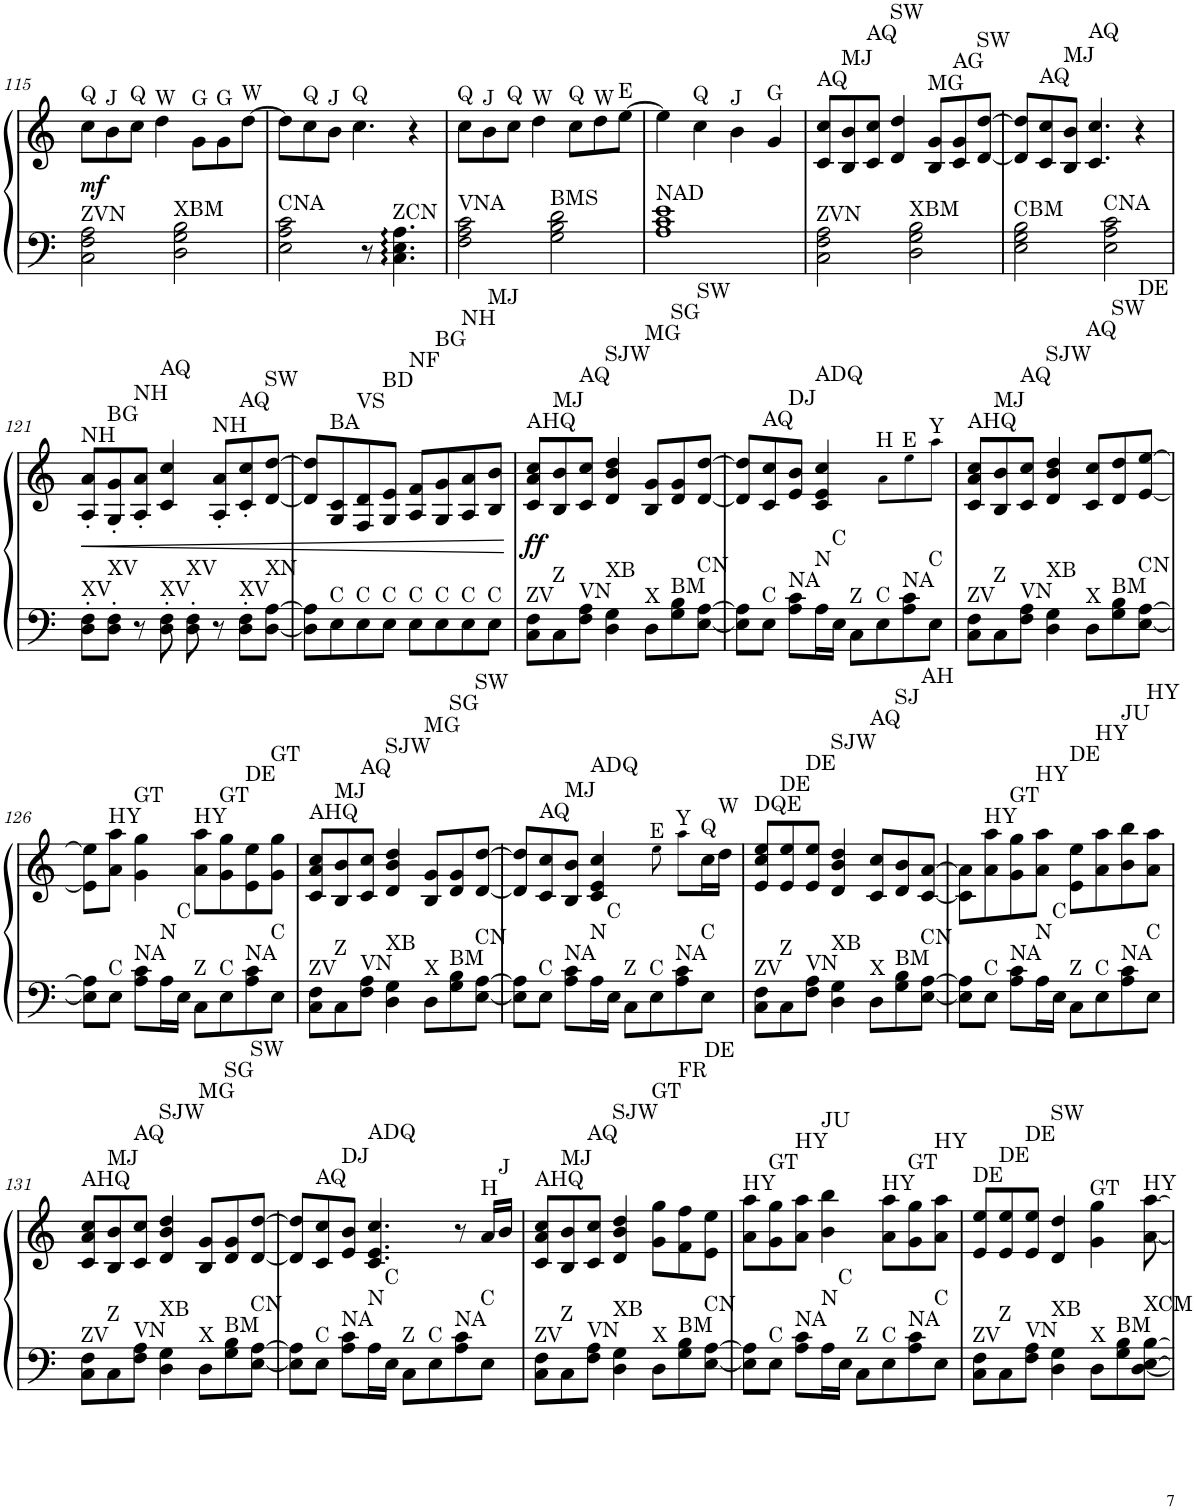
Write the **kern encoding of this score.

**kern	**kern	**dynam
*part1	*part1	*part1
*staff2	*staff1	*staff1/2
*I"Piano	*	*
*I'Pno.	*	*
!!LO:PB:g=z
*clefF4	*clefG2	*
*k[]	*k[]	*
*M4/4	*M4/4	*
=115	=115	=115
!	!LO:TX:a:t=Q	!
!LO:TX:a:t=ZVN	!	!
!	!	!LO:DY:b
2C\ 2F\ 2A\	8cc\L	mf
!	!LO:TX:a:t=J	!
.	8b\	.
!	!LO:TX:a:t=Q	!
.	8cc\J	.
!	!LO:TX:a:t=W	!
.	4dd\	.
!LO:TX:a:t=XBM	!	!
2D\ 2G\ 2B\	.	.
!	!LO:TX:a:t=G	!
.	8g\L	.
!	!LO:TX:a:t=G	!
.	8g\	.
!	!LO:TX:a:t=W	!
.	[8dd\J	.
=116	=116	=116
!LO:TX:a:t=CNA	!	!
2E\ 2A\ 2c\	8dd\L]	.
!	!LO:TX:a:t=Q	!
.	8cc\	.
!	!LO:TX:a:t=J	!
.	8b\J	.
!	!LO:TX:a:t=Q	!
.	4.cc\	.
8r	.	.
!LO:TX:a:t=ZCN	!	!
4.C\ 4.E\ 4.A\	.	.
.	4r	.
=117	=117	=117
!	!LO:TX:a:t=Q	!
!LO:TX:a:t=VNA	!	!
2F\ 2A\ 2c\	8cc\L	.
!	!LO:TX:a:t=J	!
.	8b\	.
!	!LO:TX:a:t=Q	!
.	8cc\J	.
!	!LO:TX:a:t=W	!
.	4dd\	.
!LO:TX:a:t=BMS	!	!
2G\ 2B\ 2d\	.	.
!	!LO:TX:a:t=Q	!
.	8cc\L	.
!	!LO:TX:a:t=W	!
.	8dd\	.
!	!LO:TX:a:t=E	!
.	[8ee\J	.
=118	=118	=118
!LO:TX:a:t=NAD	!	!
1A 1c 1e	4ee\]	.
!	!LO:TX:a:t=Q	!
.	4cc\	.
!	!LO:TX:a:t=J	!
.	4b\	.
!	!LO:TX:a:t=G	!
.	4g/	.
=119	=119	=119
!	!LO:TX:a:t=AQ	!
!LO:TX:a:t=ZVN	!	!
2C\ 2F\ 2A\	8c/ 8cc/L	.
!	!LO:TX:a:t=MJ	!
.	8B/ 8b/	.
!	!LO:TX:a:t=AQ	!
.	8c/ 8cc/J	.
!	!LO:TX:a:t=SW	!
.	4d/ 4dd/	.
!LO:TX:a:t=XBM	!	!
2D\ 2G\ 2B\	.	.
!	!LO:TX:a:t=MG	!
.	8B/ 8g/L	.
!	!LO:TX:a:t=AG	!
.	8c/ 8g/	.
!	!LO:TX:a:t=SW	!
.	[8d/ [8dd/J	.
=120	=120	=120
!LO:TX:a:t=CBM	!	!
2E\ 2G\ 2B\	8d/] 8dd/]L	.
!	!LO:TX:a:t=AQ	!
.	8c/ 8cc/	.
!	!LO:TX:a:t=MJ	!
.	8B/ 8b/J	.
!	!LO:TX:a:t=AQ	!
.	4.c/ 4.cc/	.
!LO:TX:a:t=CNA	!	!
2E\ 2A\ 2c\	.	.
.	4r	.
!!LO:LB:g=z
=121	=121	=121
!	!LO:TX:a:t=NH	!
!LO:TX:a:t=XV	!	!
!	!	!LO:HP:b
8D\' 8F\'L	8A/' 8a/'L	<
!	!LO:TX:a:t=BG	!
!LO:TX:a:t=XV	!	!
8D\' 8F\'J	8G/' 8g/'	.
!	!LO:TX:a:t=NH	!
8r	8A/' 8a/'J	.
!	!LO:TX:a:t=AQ	!
!LO:TX:a:t=XV	!	!
8D\' 8F\'	4c/ 4cc/	.
!LO:TX:a:t=XV	!	!
8D\' 8F\'	.	.
!	!LO:TX:a:t=NH	!
8r	8A/' 8a/'L	.
!	!LO:TX:a:t=AQ	!
!LO:TX:a:t=XV	!	!
8D\' 8F\'L	8c/' 8cc/'	.
!	!LO:TX:a:t=SW	!
!LO:TX:a:t=XN	!	!
[8D\ [8A\J	[8d/ [8dd/J	.
=122	=122	=122
8D\] 8A\]L	8d/] 8dd/]L	.
!	!LO:TX:a:t=BA	!
!LO:TX:a:t=C	!	!
8E\	8G/ 8c/	.
!	!LO:TX:a:t=VS	!
!LO:TX:a:t=C	!	!
8E\	8F/ 8d/	.
!	!LO:TX:a:t=BD	!
!LO:TX:a:t=C	!	!
8E\J	8G/ 8e/J	.
!	!LO:TX:a:t=NF	!
!LO:TX:a:t=C	!	!
8E\L	8A/ 8f/L	.
!	!LO:TX:a:t=BG	!
!LO:TX:a:t=C	!	!
8E\	8G/ 8g/	.
!	!LO:TX:a:t=NH	!
!LO:TX:a:t=C	!	!
8E\	8A/ 8a/	.
!	!LO:TX:a:t=MJ	!
!LO:TX:a:t=C	!	!
8E\J	8B/ 8b/J	.
.	.	[
=123	=123	=123
!	!LO:TX:a:t=AHQ	!
!LO:TX:a:t=ZV	!	!
!	!	!LO:DY:b
8C\ 8F\L	8c/ 8a/ 8cc/L	ff
!	!LO:TX:a:t=MJ	!
!LO:TX:a:t=Z	!	!
8C\	8B/ 8b/	.
!	!LO:TX:a:t=AQ	!
!LO:TX:a:t=VN	!	!
8F\ 8A\J	8c/ 8cc/J	.
!	!LO:TX:a:t=SJW	!
!LO:TX:a:t=XB	!	!
4D\ 4G\	4d/ 4b/ 4dd/	.
!	!LO:TX:a:t=MG	!
!LO:TX:a:t=X	!	!
8D\L	8B/ 8g/L	.
!	!LO:TX:a:t=SG	!
!LO:TX:a:t=BM	!	!
8G\ 8B\	8d/ 8g/	.
!	!LO:TX:a:t=SW	!
!LO:TX:a:t=CN	!	!
[8E\ [8A\J	[8d/ [8dd/J	.
=124	=124	=124
8E\] 8A\]L	8d/] 8dd/]L	.
!	!LO:TX:a:t=AQ	!
!LO:TX:a:t=C	!	!
8E\J	8c/ 8cc/	.
!	!LO:TX:a:t=DJ	!
!LO:TX:a:t=NA	!	!
8A\ 8c\L	8e/ 8b/J	.
!	!LO:TX:a:t=ADQ	!
!LO:TX:a:t=N	!	!
16A\L	4c/ 4e/ 4cc/	.
!LO:TX:a:t=C	!	!
16E\JJ	.	.
!LO:TX:a:t=Z	!	!
8C\L	.	.
!	!LO:TX:a:t=H	!
!LO:TX:a:t=C	!	!
8E\	8a!\L	.
!	!LO:TX:a:t=E	!
!LO:TX:a:t=NA	!	!
8A\ 8c\	8ee!\	.
!	!LO:TX:a:t=Y	!
!LO:TX:a:t=C	!	!
8E\J	8aa!\J	.
=125	=125	=125
!	!LO:TX:a:t=AHQ	!
!LO:TX:a:t=ZV	!	!
8C\ 8F\L	8c/ 8a/ 8cc/L	.
!	!LO:TX:a:t=MJ	!
!LO:TX:a:t=Z	!	!
8C\	8B/ 8b/	.
!	!LO:TX:a:t=AQ	!
!LO:TX:a:t=VN	!	!
8F\ 8A\J	8c/ 8cc/J	.
!	!LO:TX:a:t=SJW	!
!LO:TX:a:t=XB	!	!
4D\ 4G\	4d/ 4b/ 4dd/	.
!	!LO:TX:a:t=AQ	!
!LO:TX:a:t=X	!	!
8D\L	8c/ 8cc/L	.
!	!LO:TX:a:t=SW	!
!LO:TX:a:t=BM	!	!
8G\ 8B\	8d/ 8dd/	.
!	!LO:TX:a:t=DE	!
!LO:TX:a:t=CN	!	!
[8E\ [8A\J	[8e/ [8ee/J	.
!!LO:LB:g=z
=126	=126	=126
8E\] 8A\]L	8e\] 8ee\]L	.
!	!LO:TX:a:t=HY	!
!LO:TX:a:t=C	!	!
8E\J	8a\ 8aa\J	.
!	!LO:TX:a:t=GT	!
!LO:TX:a:t=NA	!	!
8A\ 8c\L	4g\ 4gg\	.
!LO:TX:a:t=N	!	!
16A\L	.	.
!LO:TX:a:t=C	!	!
16E\JJ	.	.
!	!LO:TX:a:t=HY	!
!LO:TX:a:t=Z	!	!
8C\L	8a\ 8aa\L	.
!	!LO:TX:a:t=GT	!
!LO:TX:a:t=C	!	!
8E\	8g\ 8gg\	.
!	!LO:TX:a:t=DE	!
!LO:TX:a:t=NA	!	!
8A\ 8c\	8e\ 8ee\	.
!	!LO:TX:a:t=GT	!
!LO:TX:a:t=C	!	!
8E\J	8g\ 8gg\J	.
=127	=127	=127
!	!LO:TX:a:t=AHQ	!
!LO:TX:a:t=ZV	!	!
8C\ 8F\L	8c/ 8a/ 8cc/L	.
!	!LO:TX:a:t=MJ	!
!LO:TX:a:t=Z	!	!
8C\	8B/ 8b/	.
!	!LO:TX:a:t=AQ	!
!LO:TX:a:t=VN	!	!
8F\ 8A\J	8c/ 8cc/J	.
!	!LO:TX:a:t=SJW	!
!LO:TX:a:t=XB	!	!
4D\ 4G\	4d/ 4b/ 4dd/	.
!	!LO:TX:a:t=MG	!
!LO:TX:a:t=X	!	!
8D\L	8B/ 8g/L	.
!	!LO:TX:a:t=SG	!
!LO:TX:a:t=BM	!	!
8G\ 8B\	8d/ 8g/	.
!	!LO:TX:a:t=SW	!
!LO:TX:a:t=CN	!	!
[8E\ [8A\J	[8d/ [8dd/J	.
=128	=128	=128
8E\] 8A\]L	8d/] 8dd/]L	.
!	!LO:TX:a:t=AQ	!
!LO:TX:a:t=C	!	!
8E\J	8c/ 8cc/	.
!	!LO:TX:a:t=MJ	!
!LO:TX:a:t=NA	!	!
8A\ 8c\L	8B/ 8b/J	.
!	!LO:TX:a:t=ADQ	!
!LO:TX:a:t=N	!	!
16A\L	4c/ 4e/ 4cc/	.
!LO:TX:a:t=C	!	!
16E\JJ	.	.
!LO:TX:a:t=Z	!	!
8C\L	.	.
!	!LO:TX:a:t=E	!
!LO:TX:a:t=C	!	!
8E\	8ee!\	.
!	!LO:TX:a:t=Y	!
!LO:TX:a:t=NA	!	!
8A\ 8c\	8aa!\L	.
!	!LO:TX:a:t=Q	!
!LO:TX:a:t=C	!	!
8E\J	16cc\L	.
!	!LO:TX:a:t=W	!
.	16dd\JJ	.
=129	=129	=129
!	!LO:TX:a:t=DQE	!
!LO:TX:a:t=ZV	!	!
8C\ 8F\L	8e/ 8cc/ 8ee/L	.
!	!LO:TX:a:t=DE	!
!LO:TX:a:t=Z	!	!
8C\	8e/ 8ee/	.
!	!LO:TX:a:t=DE	!
!LO:TX:a:t=VN	!	!
8F\ 8A\J	8e/ 8ee/J	.
!	!LO:TX:a:t=SJW	!
!LO:TX:a:t=XB	!	!
4D\ 4G\	4d/ 4b/ 4dd/	.
!	!LO:TX:a:t=AQ	!
!LO:TX:a:t=X	!	!
8D\L	8c/ 8cc/L	.
!	!LO:TX:a:t=SJ	!
!LO:TX:a:t=BM	!	!
8G\ 8B\	8d/ 8b/	.
!	!LO:TX:a:t=AH	!
!LO:TX:a:t=CN	!	!
[8E\ [8A\J	[8c/ [8a/J	.
=130	=130	=130
8E\] 8A\]L	8c\] 8a\]L	.
!	!LO:TX:a:t=HY	!
!LO:TX:a:t=C	!	!
8E\J	8a\ 8aa\	.
!	!LO:TX:a:t=GT	!
!LO:TX:a:t=NA	!	!
8A\ 8c\L	8g\ 8gg\	.
!	!LO:TX:a:t=HY	!
!LO:TX:a:t=N	!	!
16A\L	8a\ 8aa\J	.
!LO:TX:a:t=C	!	!
16E\JJ	.	.
!	!LO:TX:a:t=DE	!
!LO:TX:a:t=Z	!	!
8C\L	8e\ 8ee\L	.
!	!LO:TX:a:t=HY	!
!LO:TX:a:t=C	!	!
8E\	8a\ 8aa\	.
!	!LO:TX:a:t=JU	!
!LO:TX:a:t=NA	!	!
8A\ 8c\	8b\ 8bb\	.
!	!LO:TX:a:t=HY	!
!LO:TX:a:t=C	!	!
8E\J	8a\ 8aa\J	.
!!LO:LB:g=z
=131	=131	=131
!	!LO:TX:a:t=AHQ	!
!LO:TX:a:t=ZV	!	!
8C\ 8F\L	8c/ 8a/ 8cc/L	.
!	!LO:TX:a:t=MJ	!
!LO:TX:a:t=Z	!	!
8C\	8B/ 8b/	.
!	!LO:TX:a:t=AQ	!
!LO:TX:a:t=VN	!	!
8F\ 8A\J	8c/ 8cc/J	.
!	!LO:TX:a:t=SJW	!
!LO:TX:a:t=XB	!	!
4D\ 4G\	4d/ 4b/ 4dd/	.
!	!LO:TX:a:t=MG	!
!LO:TX:a:t=X	!	!
8D\L	8B/ 8g/L	.
!	!LO:TX:a:t=SG	!
!LO:TX:a:t=BM	!	!
8G\ 8B\	8d/ 8g/	.
!	!LO:TX:a:t=SW	!
!LO:TX:a:t=CN	!	!
[8E\ [8A\J	[8d/ [8dd/J	.
=132	=132	=132
8E\] 8A\]L	8d/] 8dd/]L	.
!	!LO:TX:a:t=AQ	!
!LO:TX:a:t=C	!	!
8E\J	8c/ 8cc/	.
!	!LO:TX:a:t=DJ	!
!LO:TX:a:t=NA	!	!
8A\ 8c\L	8e/ 8b/J	.
!	!LO:TX:a:t=ADQ	!
!LO:TX:a:t=N	!	!
16A\L	4.c/ 4.e/ 4.cc/	.
!LO:TX:a:t=C	!	!
16E\JJ	.	.
!LO:TX:a:t=Z	!	!
8C\L	.	.
!LO:TX:a:t=C	!	!
8E\	.	.
!LO:TX:a:t=NA	!	!
8A\ 8c\	8r	.
!	!LO:TX:a:t=H	!
!LO:TX:a:t=C	!	!
8E\J	16a/LL	.
!	!LO:TX:a:t=J	!
.	16b/JJ	.
=133	=133	=133
!	!LO:TX:a:t=AHQ	!
!LO:TX:a:t=ZV	!	!
8C\ 8F\L	8c/ 8a/ 8cc/L	.
!	!LO:TX:a:t=MJ	!
!LO:TX:a:t=Z	!	!
8C\	8B/ 8b/	.
!	!LO:TX:a:t=AQ	!
!LO:TX:a:t=VN	!	!
8F\ 8A\J	8c/ 8cc/J	.
!	!LO:TX:a:t=SJW	!
!LO:TX:a:t=XB	!	!
4D\ 4G\	4d/ 4b/ 4dd/	.
!	!LO:TX:a:t=GT	!
!LO:TX:a:t=X	!	!
8D\L	8g\ 8gg\L	.
!	!LO:TX:a:t=FR	!
!LO:TX:a:t=BM	!	!
8G\ 8B\	8f\ 8ff\	.
!	!LO:TX:a:t=DE	!
!LO:TX:a:t=CN	!	!
[8E\ [8A\J	8e\ 8ee\J	.
=134	=134	=134
!	!LO:TX:a:t=HY	!
8E\] 8A\]L	8a\ 8aa\L	.
!	!LO:TX:a:t=GT	!
!LO:TX:a:t=C	!	!
8E\J	8g\ 8gg\	.
!	!LO:TX:a:t=HY	!
!LO:TX:a:t=NA	!	!
8A\ 8c\L	8a\ 8aa\J	.
!	!LO:TX:a:t=JU	!
!LO:TX:a:t=N	!	!
16A\L	4b\ 4bb\	.
!LO:TX:a:t=C	!	!
16E\JJ	.	.
!LO:TX:a:t=Z	!	!
8C\L	.	.
!	!LO:TX:a:t=HY	!
!LO:TX:a:t=C	!	!
8E\	8a\ 8aa\L	.
!	!LO:TX:a:t=GT	!
!LO:TX:a:t=NA	!	!
8A\ 8c\	8g\ 8gg\	.
!	!LO:TX:a:t=HY	!
!LO:TX:a:t=C	!	!
8E\J	8a\ 8aa\J	.
=135	=135	=135
!	!LO:TX:a:t=DE	!
!LO:TX:a:t=ZV	!	!
8C\ 8F\L	8e/ 8ee/L	.
!	!LO:TX:a:t=DE	!
!LO:TX:a:t=Z	!	!
8C\	8e/ 8ee/	.
!	!LO:TX:a:t=DE	!
!LO:TX:a:t=VN	!	!
8F\ 8A\J	8e/ 8ee/J	.
!	!LO:TX:a:t=SW	!
!LO:TX:a:t=XB	!	!
4D\ 4G\	4d/ 4dd/	.
!	!LO:TX:a:t=GT	!
!LO:TX:a:t=X	!	!
8D\L	4g\ 4gg\	.
!LO:TX:a:t=BM	!	!
8G\ 8B\	.	.
!	!LO:TX:a:t=HY	!
!LO:TX:a:t=XCM	!	!
[8D\ [8E\ [8B\J	[8a\ [8aa\	.
=	=	=
*-	*-	*-
